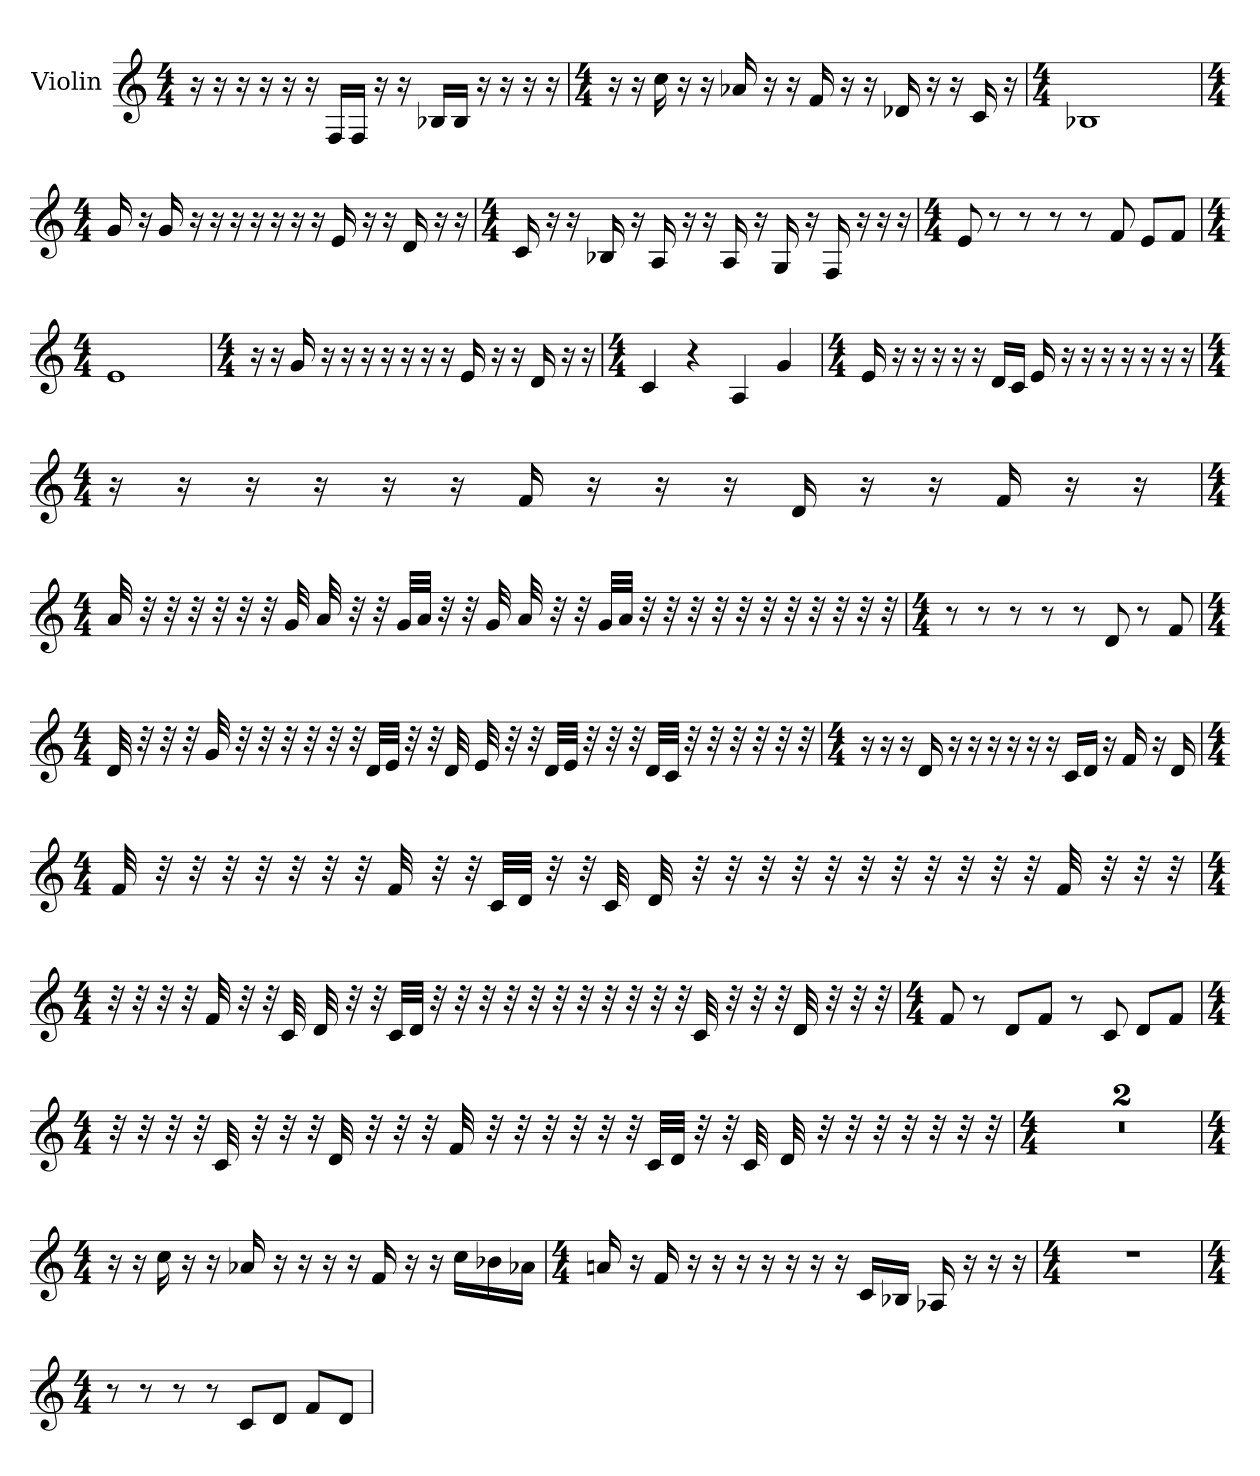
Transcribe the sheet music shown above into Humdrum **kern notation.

**kern
*part1
*staff1
*I"Violin
*I'Vln
*M4/4
=
16r
16r
16r
16r
16r
16r
16FLL
16FJJ
16r
16r
16B-XLL
16B-JJ
16r
16r
16r
16r
=
*M4/4
16r
16r
16cc
16r
16r
16a-X
16r
16r
16f
16r
16r
16d-X
16r
16r
16c
16r
=
*M4/4
1B-X
=
*M4/4
16g
16r
16g
16r
16r
16r
16r
16r
16r
16r
16e
16r
16r
16d
16r
16r
=
*M4/4
16c
16r
16r
16B-X
16r
16A
16r
16r
16A
16r
16G
16r
16F
16r
16r
16r
=
*M4/4
8e
8r
8r
8r
8r
8f
8eL
8fJ
=
*M4/4
1e
=
*M4/4
16r
16r
16g
16r
16r
16r
16r
16r
16r
16r
16e
16r
16r
16d
16r
16r
=
*M4/4
4c
4r
4A
4g
=
*M4/4
16e
16r
16r
16r
16r
16r
16dLL
16cJJ
16e
16r
16r
16r
16r
16r
16r
16r
=
*M4/4
16r
16r
16r
16r
16r
16r
16f
16r
16r
16r
16d
16r
16r
16f
16r
16r
=
*M4/4
32a
32r
32r
32r
32r
32r
32r
32g
32a
32r
32r
32gLLL
32aJJJ
32r
32r
32g
32a
32r
32r
32gLLL
32aJJJ
32r
32r
32r
32r
32r
32r
32r
32r
32r
32r
32r
=
*M4/4
8r
8r
8r
8r
8r
8d
8r
8f
=
*M4/4
32d
32r
32r
32r
32g
32r
32r
32r
32r
32r
32r
32dLLL
32eJJJ
32r
32r
32d
32e
32r
32r
32dLLL
32eJJJ
32r
32r
32r
32dLLL
32cJJJ
32r
32r
32r
32r
32r
32r
=
*M4/4
16r
16r
16r
16d
16r
16r
16r
16r
16r
16r
16cLL
16dJJ
16r
16f
16r
16d
=
*M4/4
32f
32r
32r
32r
32r
32r
32r
32r
32f
32r
32r
32cLLL
32dJJJ
32r
32r
32c
32d
32r
32r
32r
32r
32r
32r
32r
32r
32r
32r
32r
32f
32r
32r
32r
=
*M4/4
32r
32r
32r
32r
32f
32r
32r
32c
32d
32r
32r
32cLLL
32dJJJ
32r
32r
32r
32r
32r
32r
32r
32r
32r
32r
32r
32c
32r
32r
32r
32d
32r
32r
32r
=
*M4/4
8f
8r
8dL
8fJ
8r
8c
8dL
8fJ
=
*M4/4
32r
32r
32r
32r
32c
32r
32r
32r
32d
32r
32r
32r
32f
32r
32r
32r
32r
32r
32r
32cLLL
32dJJJ
32r
32r
32c
32d
32r
32r
32r
32r
32r
32r
32r
=
*M4/4
1r
=
*M4/4
1r
=
*M4/4
16r
16r
16cc
16r
16r
16a-X
16r
16r
16r
16r
16f
16r
16r
16ccLL
16b-X
16a-XJJ
=
*M4/4
16an
16r
16f
16r
16r
16r
16r
16r
16r
16r
16cLL
16B-XJJ
16A-X
16r
16r
16r
=
*M4/4
1r
=
*M4/4
8r
8r
8r
8r
8cL
8dJ
8fL
8dJ
=
*-
